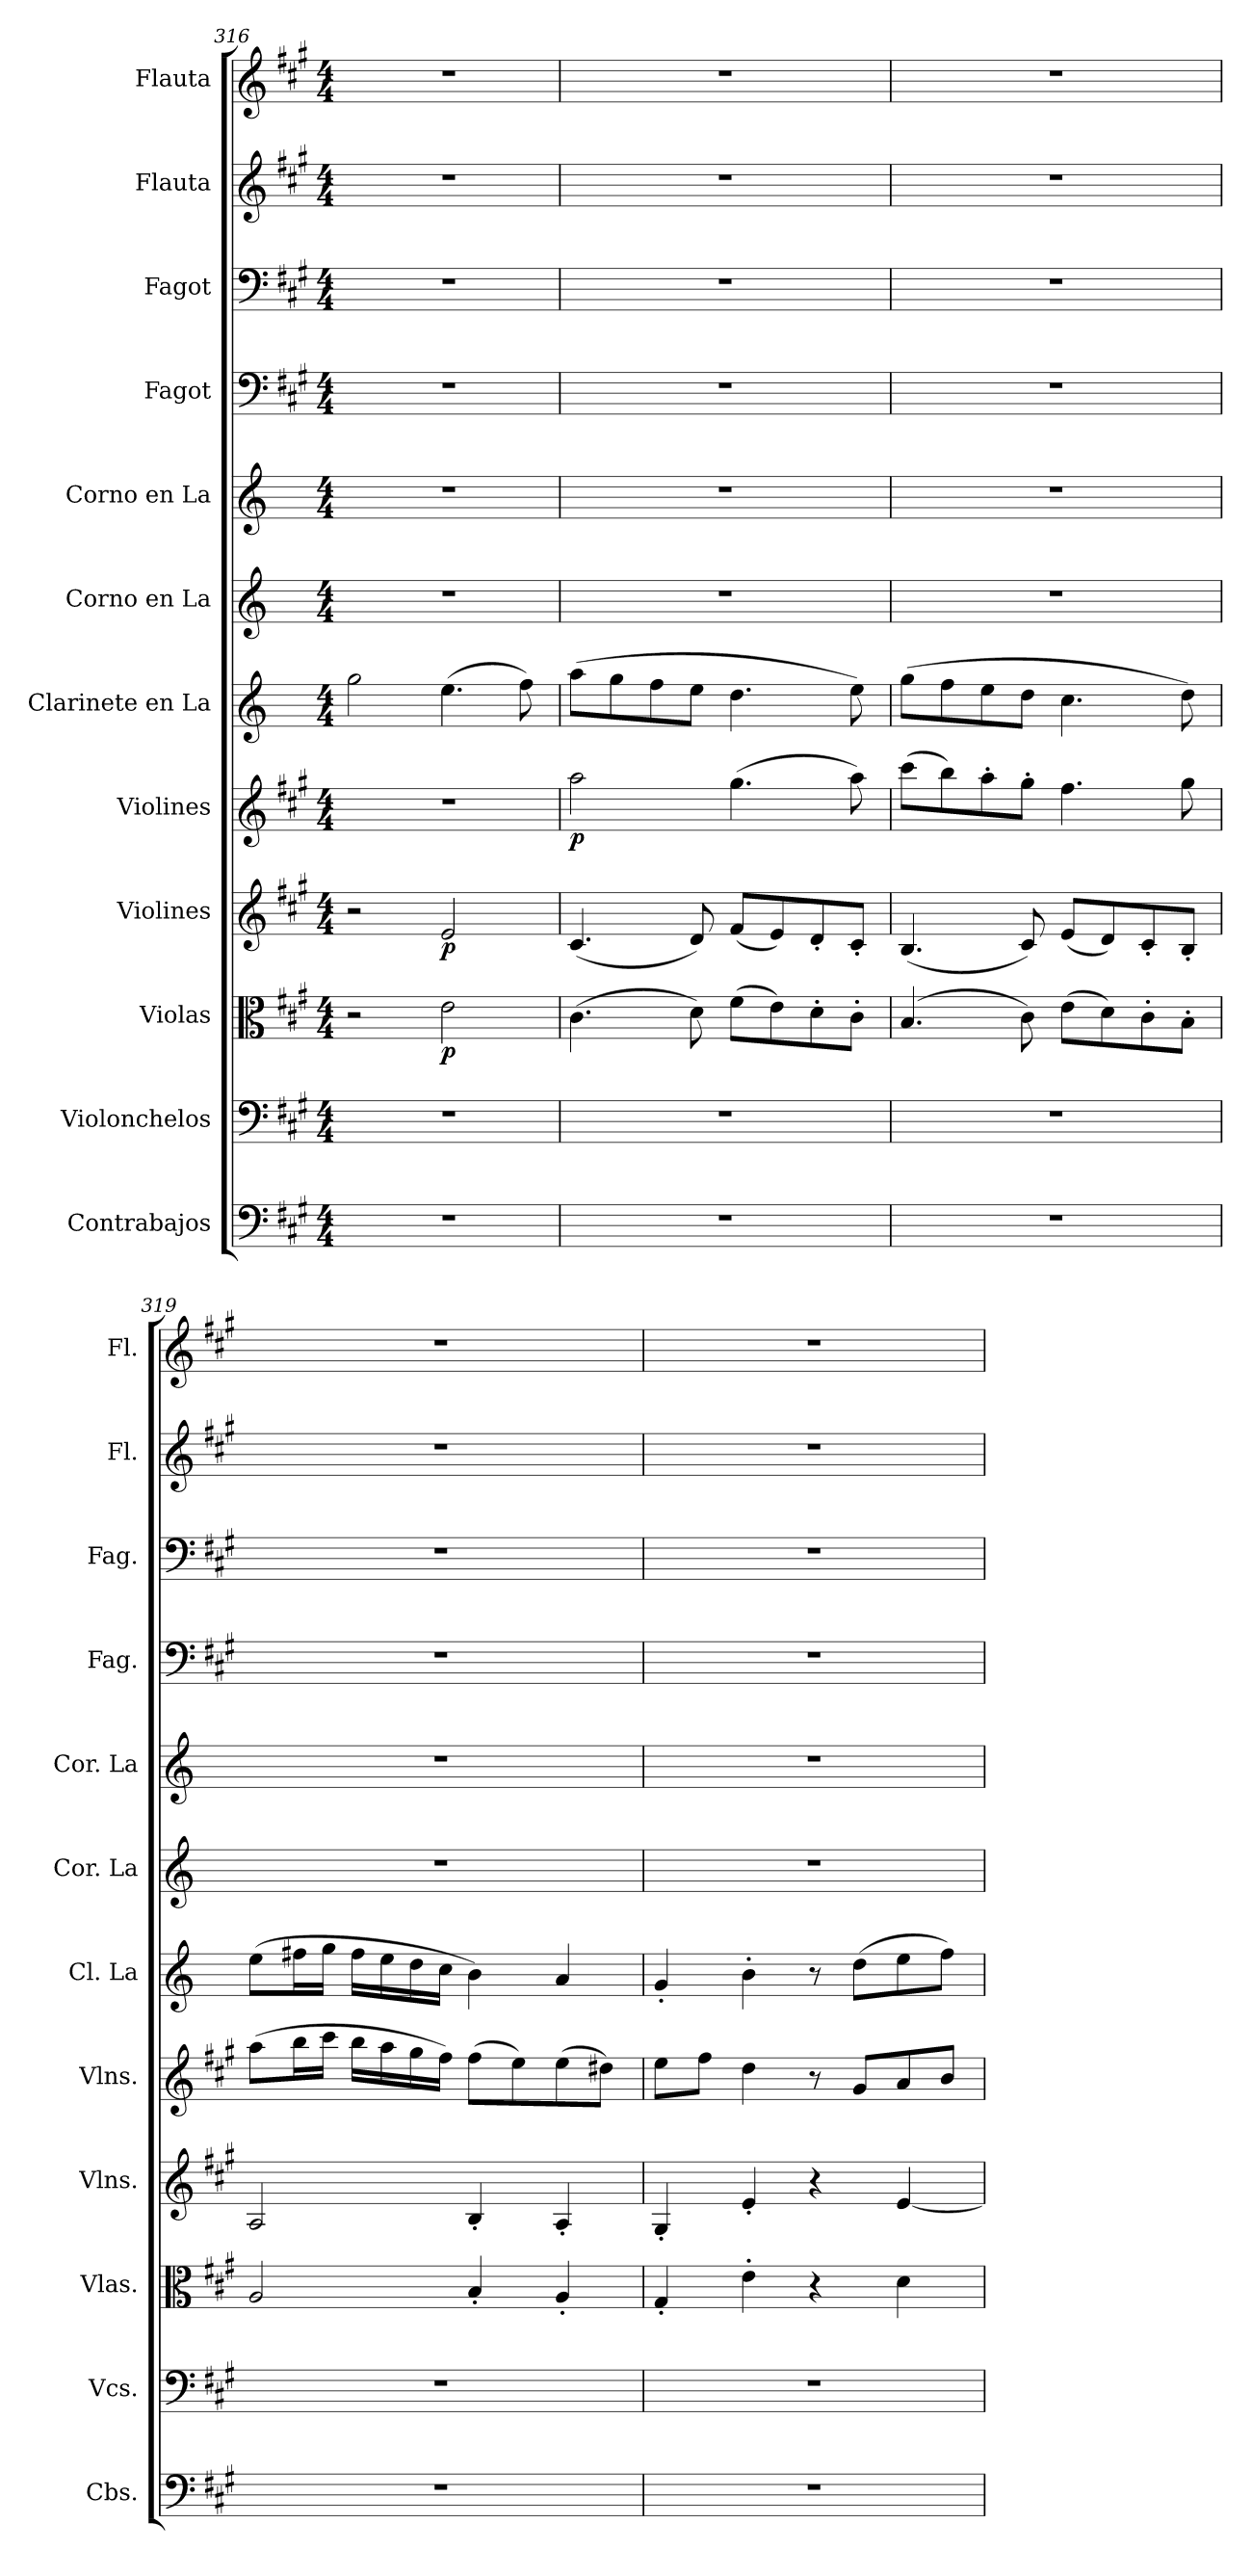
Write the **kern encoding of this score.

**kern	**kern	**kern	**dynam	**kern	**dynam	**kern	**dynam	**kern	**kern	**kern	**kern	**kern	**kern	**kern
*part12	*part11	*part10	*part10	*part9	*part9	*part8	*part8	*part7	*part6	*part5	*part4	*part3	*part2	*part1
*staff12	*staff11	*staff10	*staff10	*staff9	*staff9	*staff8	*staff8	*staff7	*staff6	*staff5	*staff4	*staff3	*staff2	*staff1
*I"Contrabajos	*I"Violonchelos	*I"Violas	*	*I"Violines	*	*I"Violines	*	*I"Clarinete en La	*I"Corno en La	*I"Corno en La	*I"Fagot	*I"Fagot	*I"Flauta	*I"Flauta
*I'Cbs.	*I'Vcs.	*I'Vlas.	*	*I'Vlns.	*	*I'Vlns.	*	*I'Cl. La	*I'Cor. La	*I'Cor. La	*I'Fag.	*I'Fag.	*I'Fl.	*I'Fl.
!!LO:LB:g=z
*clefF4	*clefF4	*clefC3	*	*clefG2	*	*clefG2	*	*clefG2	*clefG2	*clefG2	*clefF4	*clefF4	*clefG2	*clefG2
*ITrd7c12	*	*	*	*	*	*	*	*ITrd2c3	*ITrd2c3	*ITrd2c3	*	*	*	*
*k[f#c#g#]	*k[f#c#g#]	*k[f#c#g#]	*	*k[f#c#g#]	*	*k[f#c#g#]	*	*k[f#c#g#]	*k[f#c#g#]	*k[f#c#g#]	*k[f#c#g#]	*k[f#c#g#]	*k[f#c#g#]	*k[f#c#g#]
*M4/4	*M4/4	*M4/4	*	*M4/4	*	*M4/4	*	*M4/4	*M4/4	*M4/4	*M4/4	*M4/4	*M4/4	*M4/4
=316	=316	=316	=316	=316	=316	=316	=316	=316	=316	=316	=316	=316	=316	=316
1r	1r	2r	.	2r	.	1r	.	2ee\	1r	1r	1r	1r	1r	1r
!	!	!	!LO:DY:b	!	!LO:DY:b	!	!	!	!	!	!	!	!	!
.	.	2e\	p	2e/	p	.	.	(>4.cc#\	.	.	.	.	.	.
.	.	.	.	.	.	.	.	8dd\)	.	.	.	.	.	.
=317	=317	=317	=317	=317	=317	=317	=317	=317	=317	=317	=317	=317	=317	=317
!	!	!	!	!	!	!	!LO:DY:b	!	!	!	!	!	!	!
1r	1r	(>4.c#\	.	(<4.c#/	.	2aa\	p	(>8ff#\L	1r	1r	1r	1r	1r	1r
.	.	.	.	.	.	.	.	8ee\	.	.	.	.	.	.
.	.	.	.	.	.	.	.	8dd\	.	.	.	.	.	.
.	.	8d\)	.	8d/)	.	.	.	8cc#\J	.	.	.	.	.	.
.	.	(>8f#\L	.	(<8f#/L	.	(>4.gg#\	.	4.b\	.	.	.	.	.	.
.	.	8e\)	.	8e/)	.	.	.	.	.	.	.	.	.	.
.	.	8d'\	.	8d'/	.	.	.	.	.	.	.	.	.	.
.	.	8c#'\J	.	8c#'/J	.	8aa\)	.	8cc#\)	.	.	.	.	.	.
=318	=318	=318	=318	=318	=318	=318	=318	=318	=318	=318	=318	=318	=318	=318
1r	1r	(>4.B/	.	(<4.B/	.	(>8ccc#\L	.	(>8ee\L	1r	1r	1r	1r	1r	1r
.	.	.	.	.	.	8bb\)	.	8dd\	.	.	.	.	.	.
.	.	.	.	.	.	8aa'\	.	8cc#\	.	.	.	.	.	.
.	.	8c#\)	.	8c#/)	.	8gg#'\J	.	8b\J	.	.	.	.	.	.
.	.	(>8e\L	.	(<8e/L	.	4.ff#\	.	4.a\	.	.	.	.	.	.
.	.	8d\)	.	8d/)	.	.	.	.	.	.	.	.	.	.
.	.	8c#'\	.	8c#'/	.	.	.	.	.	.	.	.	.	.
.	.	8B'\J	.	8B'/J	.	8gg#\	.	8b\)	.	.	.	.	.	.
=319	=319	=319	=319	=319	=319	=319	=319	=319	=319	=319	=319	=319	=319	=319
1r	1r	2A/	.	2A/	.	(>8aa\L	.	(>8cc#\L	1r	1r	1r	1r	1r	1r
.	.	.	.	.	.	16bb\L	.	16dd#X\L	.	.	.	.	.	.
.	.	.	.	.	.	16ccc#\JJ	.	16ee\JJ	.	.	.	.	.	.
.	.	.	.	.	.	16bb\LL	.	16dd#\LL	.	.	.	.	.	.
.	.	.	.	.	.	16aa\	.	16cc#\	.	.	.	.	.	.
.	.	.	.	.	.	16gg#\	.	16b\	.	.	.	.	.	.
.	.	.	.	.	.	16ff#\JJ)	.	16a\JJ	.	.	.	.	.	.
.	.	4B'/	.	4B'/	.	(>8ff#\L	.	4g#\)	.	.	.	.	.	.
.	.	.	.	.	.	8ee\)	.	.	.	.	.	.	.	.
.	.	4A'/	.	4A'/	.	(>8ee\	.	4f#/	.	.	.	.	.	.
.	.	.	.	.	.	8dd#X\J)	.	.	.	.	.	.	.	.
=320	=320	=320	=320	=320	=320	=320	=320	=320	=320	=320	=320	=320	=320	=320
1r	1r	4G#'/	.	4G#'/	.	8ee\L	.	4e'/	1r	1r	1r	1r	1r	1r
.	.	.	.	.	.	8ff#\J	.	.	.	.	.	.	.	.
.	.	4e'\	.	4e'/	.	4dd\	.	4g#'\	.	.	.	.	.	.
.	.	4r	.	4r	.	8r	.	8r	.	.	.	.	.	.
.	.	.	.	.	.	8g#/L	.	(>8b\L	.	.	.	.	.	.
.	.	4d\	.	[4e/	.	8a/	.	8cc#\	.	.	.	.	.	.
.	.	.	.	.	.	8b/J	.	8dd\J)	.	.	.	.	.	.
=	=	=	=	=	=	=	=	=	=	=	=	=	=	=
*-	*-	*-	*-	*-	*-	*-	*-	*-	*-	*-	*-	*-	*-	*-
